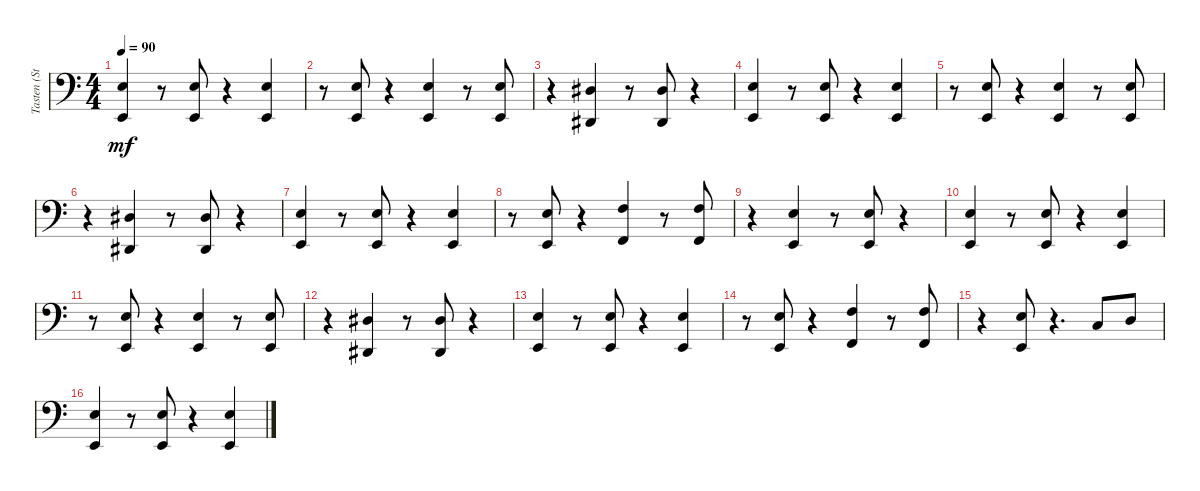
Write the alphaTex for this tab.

\track ("Tasten (Staff 2)" "Tasten (St") {instrument electricgrandpiano}
\staff {score}
\tuning (E4 B3 G3 D3 A2 E2 B1) {hide}
\ts (4 4)
\tempo 90
\clef f4
\ks c
(2.4 0.6).4{dy mf instrument electricgrandpiano} r.8 (2.4 0.6).8 r.4 (2.4 0.6).4 |
r.8 (2.4 0.6).8 r.4 (2.4 0.6).4 r.8 (2.4 0.6).8 |
r.4 (1.4 4.7).4 r.8 (1.4 4.7).8 r.4 |
(2.4 0.6).4 r.8 (2.4 0.6).8 r.4 (2.4 0.6).4 |
r.8 (2.4 0.6).8 r.4 (2.4 0.6).4 r.8 (2.4 0.6).8 |
r.4 (1.4 4.7).4 r.8 (1.4 4.7).8 r.4 |
(2.4 0.6).4 r.8 (2.4 0.6).8 r.4 (2.4 0.6).4 |
r.8 (2.4 0.6).8 r.4 (3.4 1.6).4 r.8 (3.4 1.6).8 |
r.4 (2.4 0.6).4 r.8 (2.4 0.6).8 r.4 |
(2.4 0.6).4 r.8 (2.4 0.6).8 r.4 (2.4 0.6).4 |
r.8 (2.4 0.6).8 r.4 (2.4 0.6).4 r.8 (2.4 0.6).8 |
r.4 (1.4 4.7).4 r.8 (1.4 4.7).8 r.4 |
(2.4 0.6).4 r.8 (2.4 0.6).8 r.4 (2.4 0.6).4 |
r.8 (2.4 0.6).8 r.4 (3.4 1.6).4 r.8 (3.4 1.6).8 |
r.4 (2.4 0.6).8 r.4{d} 3.5.8 0.4.8 |
(2.4 0.6).4 r.8 (2.4 0.6).8 r.4 (2.4 0.6).4
